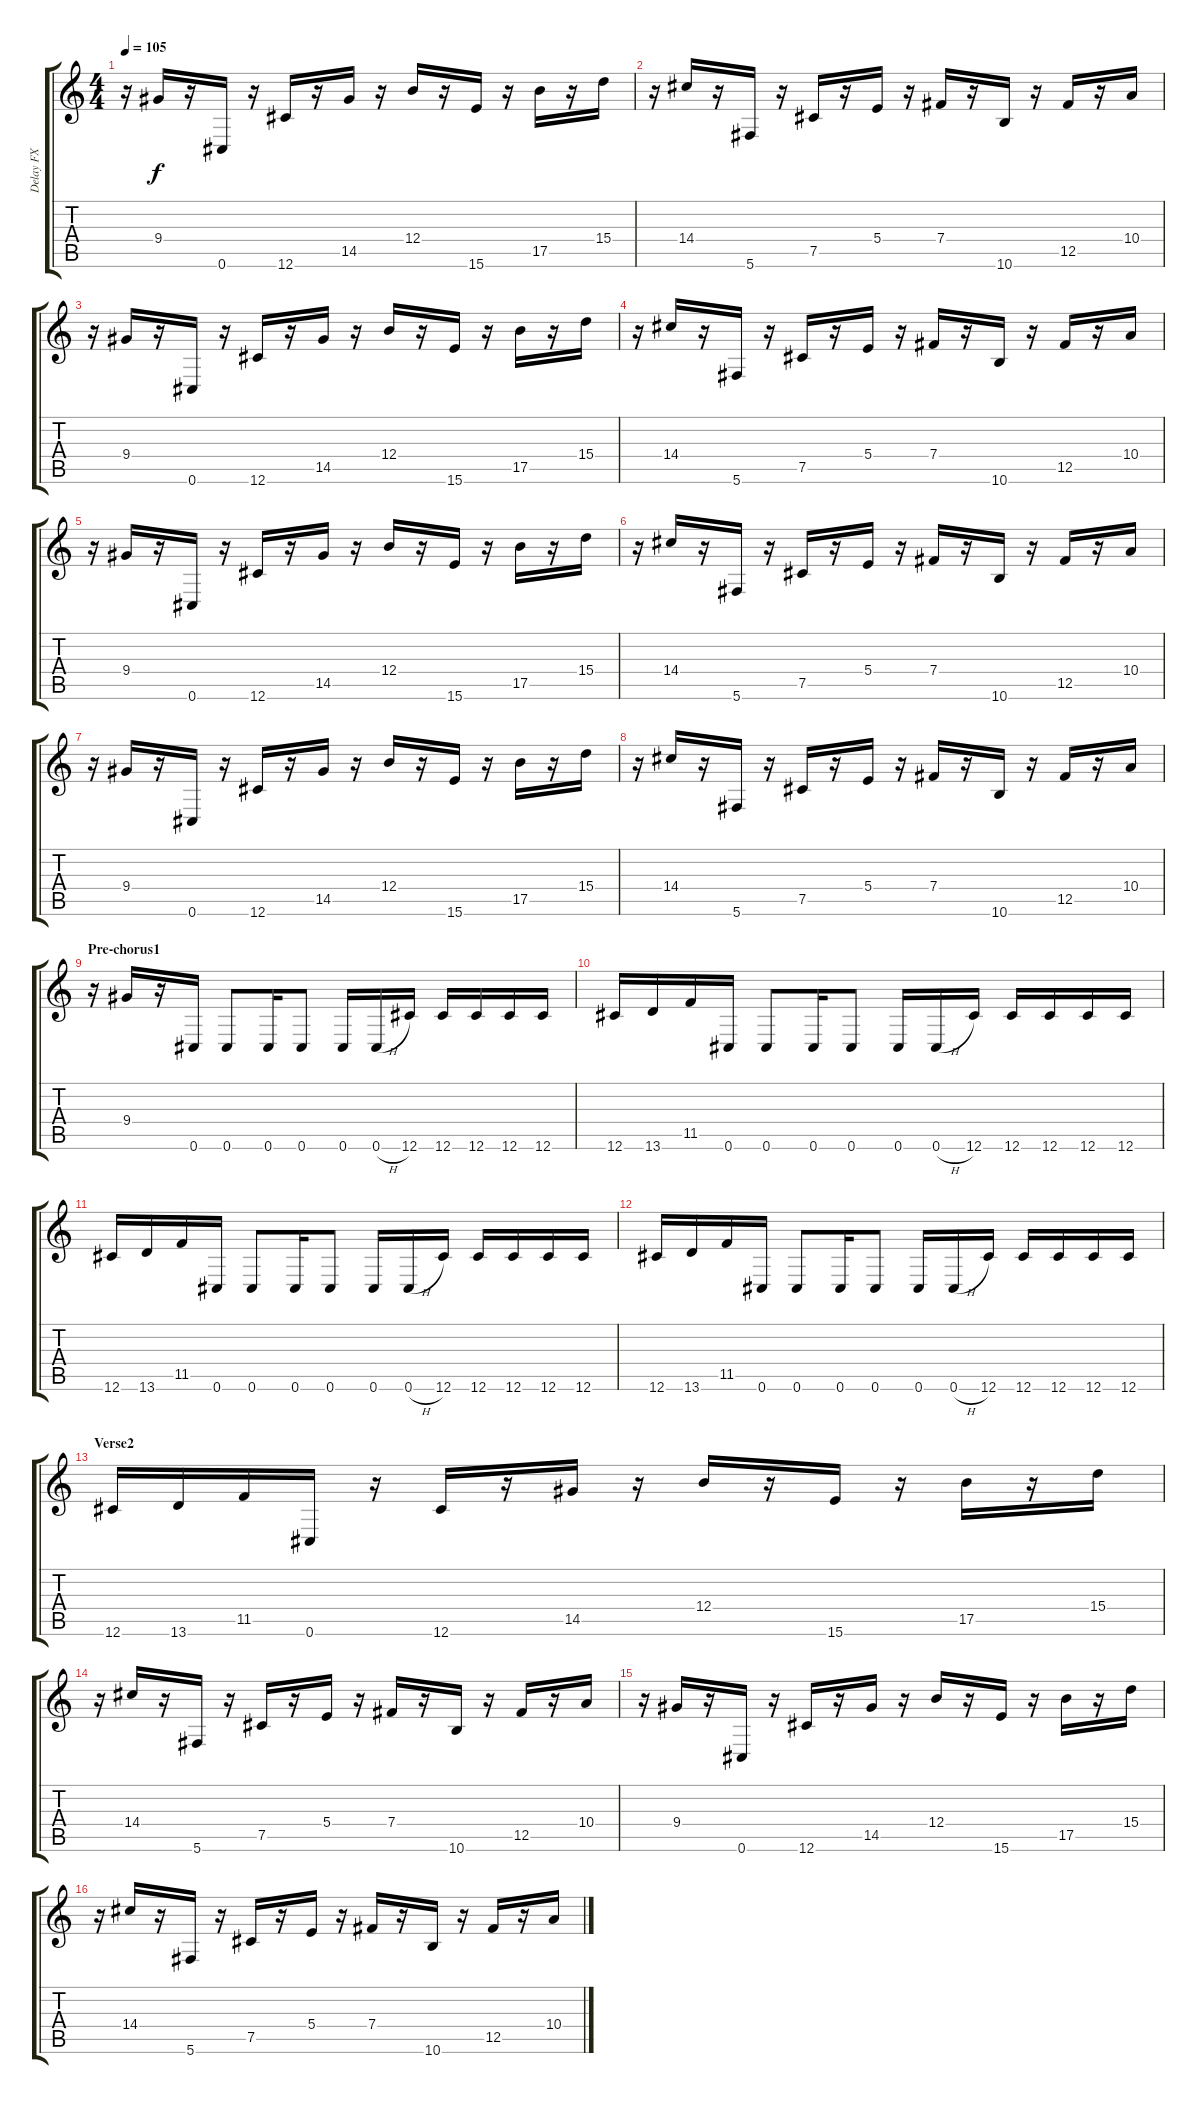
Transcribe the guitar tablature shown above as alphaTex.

\track ("Delay FX" "Delay FX") {instrument electricguitarmuted}
\staff {score tabs}
\tuning (Db4 Ab3 E3 B2 Gb2 Db2) {hide}
\ts (4 4)
\tempo 105
\clef g2
\ks c
r.16{dy f} 9.4.16 r.16 0.6.16 r.16 12.6.16 r.16 14.5.16 r.16 12.4.16 r.16 15.6.16 r.16 17.5.16 r.16 15.4.16 |
r.16 14.4.16 r.16 5.6.16 r.16 7.5.16 r.16 5.4.16 r.16 7.4.16 r.16 10.6.16 r.16 12.5.16 r.16 10.4.16 |
r.16 9.4.16 r.16 0.6.16 r.16 12.6.16 r.16 14.5.16 r.16 12.4.16 r.16 15.6.16 r.16 17.5.16 r.16 15.4.16 |
r.16 14.4.16 r.16 5.6.16 r.16 7.5.16 r.16 5.4.16 r.16 7.4.16 r.16 10.6.16 r.16 12.5.16 r.16 10.4.16 |
r.16 9.4.16 r.16 0.6.16 r.16 12.6.16 r.16 14.5.16 r.16 12.4.16 r.16 15.6.16 r.16 17.5.16 r.16 15.4.16 |
r.16 14.4.16 r.16 5.6.16 r.16 7.5.16 r.16 5.4.16 r.16 7.4.16 r.16 10.6.16 r.16 12.5.16 r.16 10.4.16 |
r.16 9.4.16 r.16 0.6.16 r.16 12.6.16 r.16 14.5.16 r.16 12.4.16 r.16 15.6.16 r.16 17.5.16 r.16 15.4.16 |
r.16 14.4.16 r.16 5.6.16 r.16 7.5.16 r.16 5.4.16 r.16 7.4.16 r.16 10.6.16 r.16 12.5.16 r.16 10.4.16 |
\section ("" "Pre-chorus1")
r.16 9.4.16 r.16 0.6.16 0.6.8 0.6.16 0.6.8 0.6.16 0.6{h}.16 12.6.16 12.6.16 12.6.16 12.6.16 12.6.16 |
12.6.16 13.6.16 11.5.16 0.6.16 0.6.8 0.6.16 0.6.8 0.6.16 0.6{h}.16 12.6.16 12.6.16 12.6.16 12.6.16 12.6.16 |
12.6.16 13.6.16 11.5.16 0.6.16 0.6.8 0.6.16 0.6.8 0.6.16 0.6{h}.16 12.6.16 12.6.16 12.6.16 12.6.16 12.6.16 |
12.6.16 13.6.16 11.5.16 0.6.16 0.6.8 0.6.16 0.6.8 0.6.16 0.6{h}.16 12.6.16 12.6.16 12.6.16 12.6.16 12.6.16 |
\section ("" "Verse2")
12.6.16 13.6.16 11.5.16 0.6.16 r.16 12.6.16 r.16 14.5.16 r.16 12.4.16 r.16 15.6.16 r.16 17.5.16 r.16 15.4.16 |
r.16 14.4.16 r.16 5.6.16 r.16 7.5.16 r.16 5.4.16 r.16 7.4.16 r.16 10.6.16 r.16 12.5.16 r.16 10.4.16 |
r.16 9.4.16 r.16 0.6.16 r.16 12.6.16 r.16 14.5.16 r.16 12.4.16 r.16 15.6.16 r.16 17.5.16 r.16 15.4.16 |
r.16 14.4.16 r.16 5.6.16 r.16 7.5.16 r.16 5.4.16 r.16 7.4.16 r.16 10.6.16 r.16 12.5.16 r.16 10.4.16
